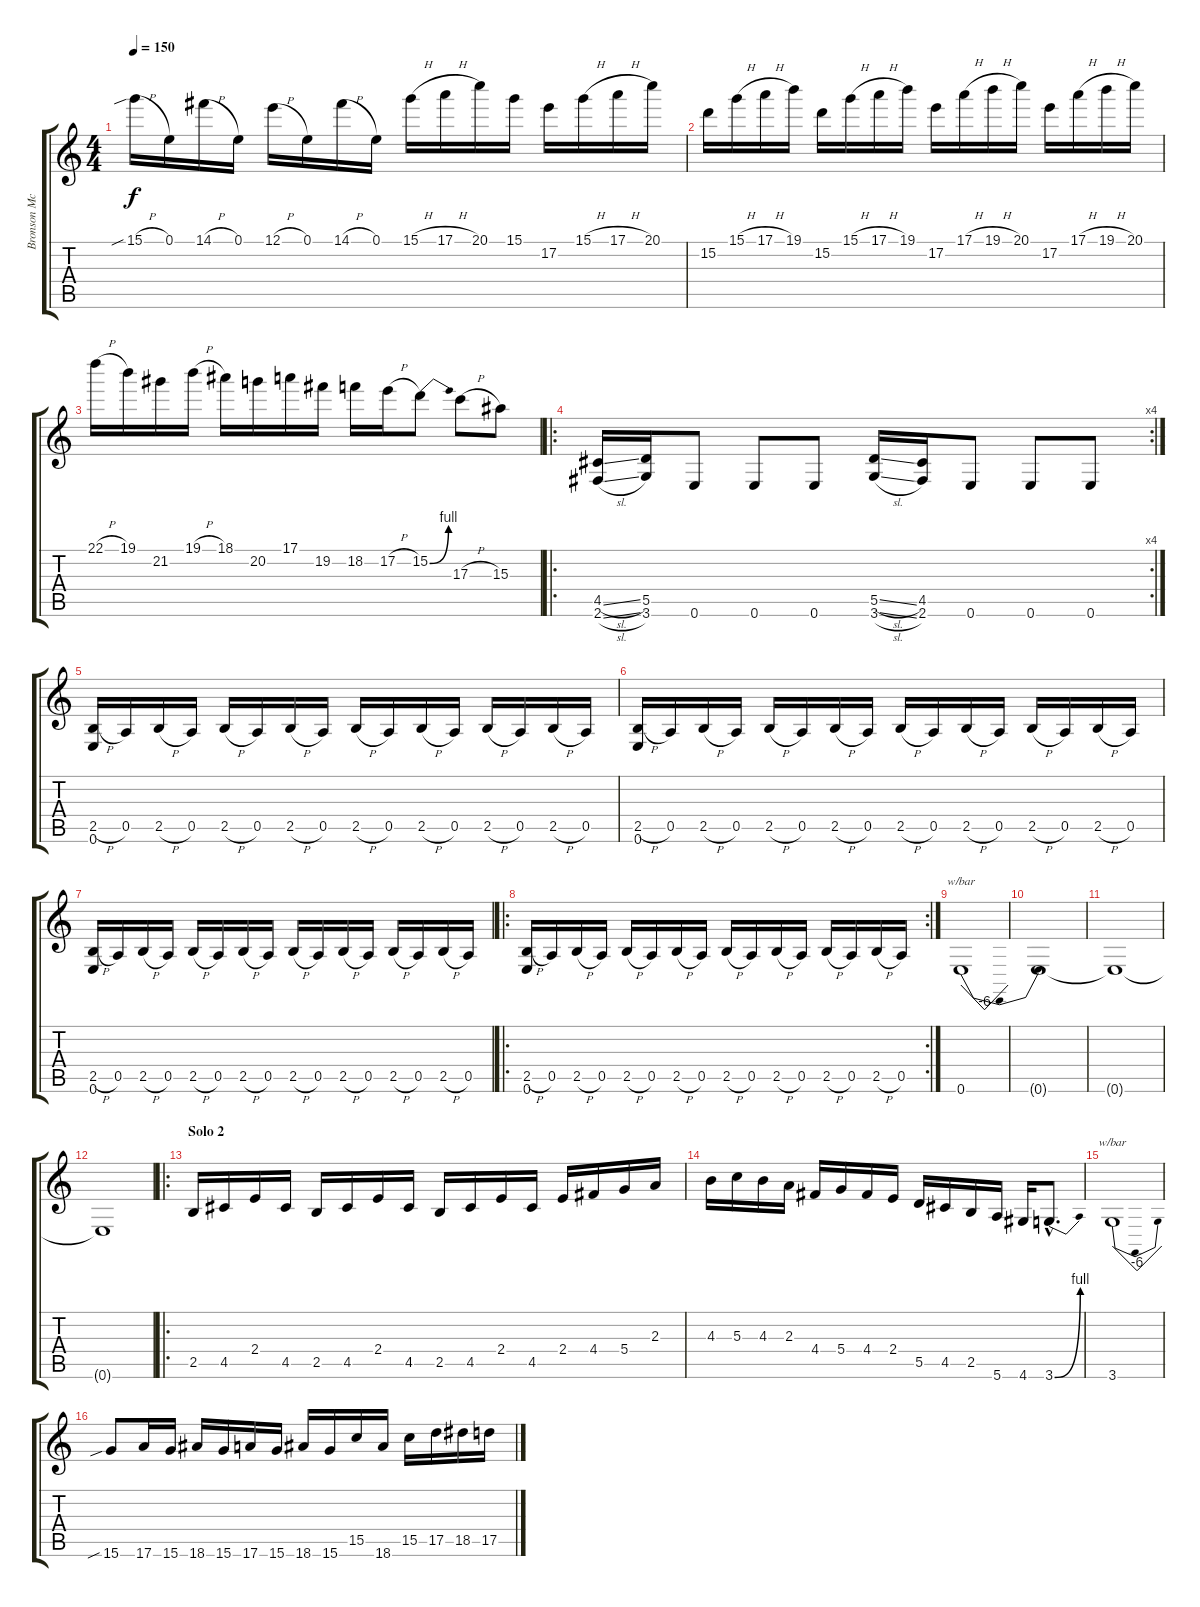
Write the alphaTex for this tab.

\track ("Bronson McDowall (Guitar)" "Bronson Mc") {instrument distortionguitar}
\staff {score tabs}
\tuning (E4 B3 G3 D3 A2 E2) {hide}
\ts (4 4)
\tempo 150
\clef g2
\ks c
15.1{sib h}.16{dy f} 0.1.16 14.1{h}.16 0.1.16 12.1{h}.16 0.1.16 14.1{h}.16 0.1.16 15.1{h}.16 17.1{h}.16 20.1.16 15.1.16 17.2.16 15.1{h}.16 17.1{h}.16 20.1.16 |
15.2.16 15.1{h}.16 17.1{h}.16 19.1.16 15.2.16 15.1{h}.16 17.1{h}.16 19.1.16 17.2.16 17.1{h}.16 19.1{h}.16 20.1.16 17.2.16 17.1{h}.16 19.1{h}.16 20.1.16 |
22.1{h}.16 19.1.16 21.2.16 19.1{h}.16 18.1.16 20.2.16 17.1.16 19.2.16 18.2.16 17.2{h}.16 15.2{be (bend 0 0 60 4)}.8 17.3{h}.8 15.3.8 |
\ro
\rc 4
(4.5{sl} 2.6{sl}).16 (5.5 3.6).16 0.6.8 0.6.8 0.6.8 (5.5{sl} 3.6{sl}).16 (4.5 2.6).16 0.6.8 0.6.8 0.6.8 |
(2.5{h} 0.6).16 0.5.16 2.5{h}.16 0.5.16 2.5{h}.16 0.5.16 2.5{h}.16 0.5.16 2.5{h}.16 0.5.16 2.5{h}.16 0.5.16 2.5{h}.16 0.5.16 2.5{h}.16 0.5.16 |
(2.5{h} 0.6).16 0.5.16 2.5{h}.16 0.5.16 2.5{h}.16 0.5.16 2.5{h}.16 0.5.16 2.5{h}.16 0.5.16 2.5{h}.16 0.5.16 2.5{h}.16 0.5.16 2.5{h}.16 0.5.16 |
(2.5{h} 0.6).16 0.5.16 2.5{h}.16 0.5.16 2.5{h}.16 0.5.16 2.5{h}.16 0.5.16 2.5{h}.16 0.5.16 2.5{h}.16 0.5.16 2.5{h}.16 0.5.16 2.5{h}.16 0.5.16 |
\ro
\rc 2
(2.5{h} 0.6).16 0.5.16 2.5{h}.16 0.5.16 2.5{h}.16 0.5.16 2.5{h}.16 0.5.16 2.5{h}.16 0.5.16 2.5{h}.16 0.5.16 2.5{h}.16 0.5.16 2.5{h}.16 0.5.16 |
0.6.1{tbe (dip default 0 0 30 -24 60 0)} |
0.6{t}.1 |
0.6{t}.1 |
0.6{t}.1 |
\ro
\section ("" "Solo 2")
2.5.16 4.5.16 2.4.16 4.5.16 2.5.16 4.5.16 2.4.16 4.5.16 2.5.16 4.5.16 2.4.16 4.5.16 2.4.16 4.4.16 5.4.16 2.3.16 |
4.3.16 5.3.16 4.3.16 2.3.16 4.4.16 5.4.16 4.4.16 2.4.16 5.5.16 4.5.16 2.5.16 5.6.16 4.6.16 3.6{be (bend 0 0 60 4) hac}.8{d} |
3.6.1{tbe (dip default 0 0 30 -24 60 0)} |
15.6{sib}.8 17.6.16 15.6.16 18.6.16 15.6.16 17.6.16 15.6.16 18.6.16 15.6.16 15.5.16 18.6.16 15.5.16 17.5.16 18.5.16 17.5.16
